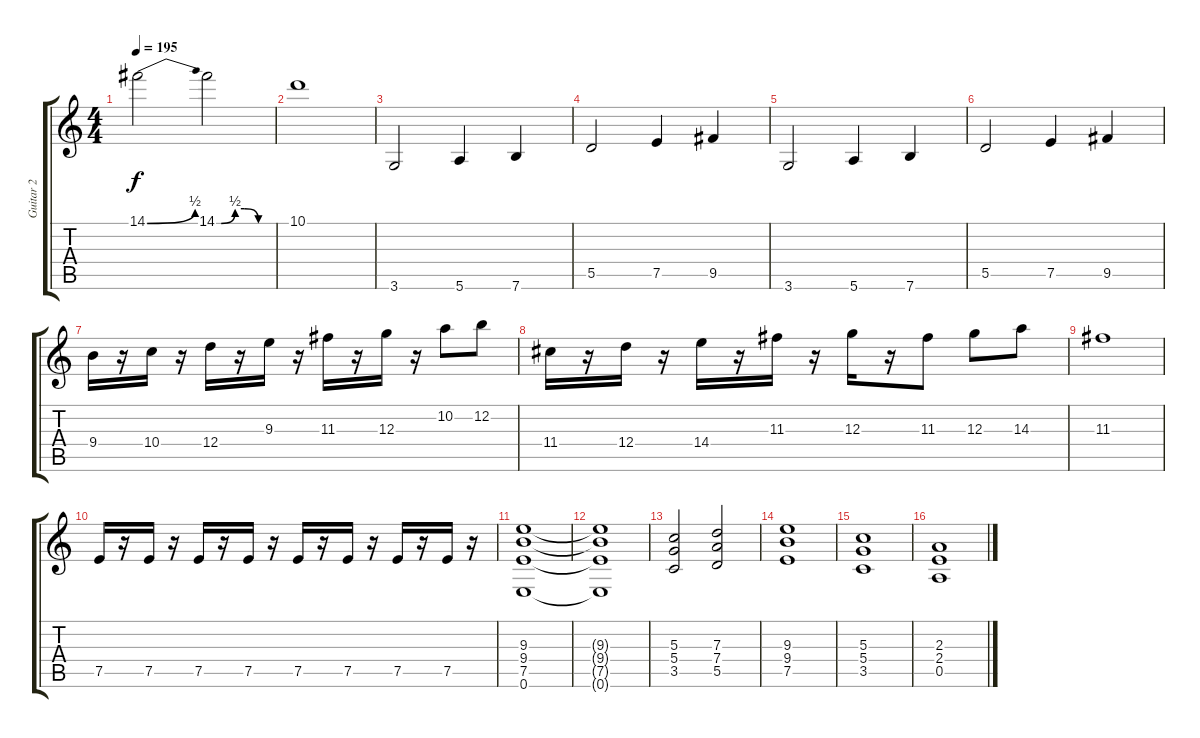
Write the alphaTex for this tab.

\track ("Guitar 2" "Guitar 2") {instrument distortionguitar}
\staff {score tabs}
\tuning (E4 B3 G3 D3 A2 E2) {hide}
\ts (4 4)
\tempo 195
\clef g2
\ks c
14.1{be (bend 0 0 60 2)}.2{dy f} 14.1{be (custom 0 0 5 0 20 2 30 2 45 0 60 0)}.2 |
10.1.1 |
3.6.2 5.6.4 7.6.4 |
5.5.2 7.5.4 9.5.4 |
3.6.2 5.6.4 7.6.4 |
5.5.2 7.5.4 9.5.4 |
9.4.16 r.16 10.4.16 r.16 12.4.16 r.16 9.3.16 r.16 11.3.16 r.16 12.3.16 r.16 10.2.8 12.2.8 |
11.4.16 r.16 12.4.16 r.16 14.4.16 r.16 11.3.16 r.16 12.3.16 r.16 11.3.8 12.3.8 14.3.8 |
11.3.1 |
7.5.16 r.16 7.5.16 r.16 7.5.16 r.16 7.5.16 r.16 7.5.16 r.16 7.5.16 r.16 7.5.16 r.16 7.5.16 r.16 |
(9.3 9.4 7.5 0.6).1 |
(9.3{t} 9.4{t} 7.5{t} 0.6{t}).1 |
(5.3 5.4 3.5).2 (7.3 7.4 5.5).2 |
(9.3 9.4 7.5).1 |
(5.3 5.4 3.5).1 |
(2.3 2.4 0.5).1
